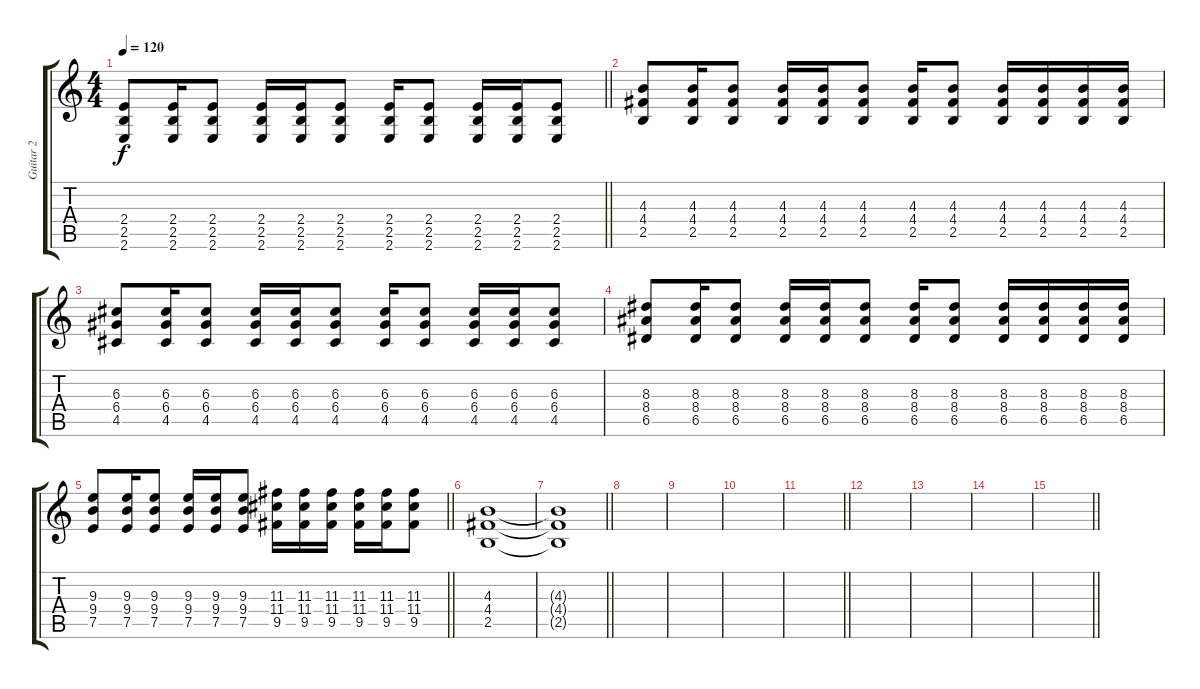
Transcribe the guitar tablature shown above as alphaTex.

\track ("Guitar 2" "Guitar 2") {instrument distortionguitar}
\staff {score tabs}
\tuning (E4 B3 G3 D3 A2 D2) {hide}
\ts (4 4)
\tempo 120
\clef g2
\barLineRight lightlight
\ks c
(2.4 2.5 2.6).8{dy f} (2.4 2.5 2.6).16 (2.4 2.5 2.6).8 (2.4 2.5 2.6).16 (2.4 2.5 2.6).16 (2.4 2.5 2.6).8 (2.4 2.5 2.6).16 (2.4 2.5 2.6).8 (2.4 2.5 2.6).16 (2.4 2.5 2.6).16 (2.4 2.5 2.6).8 |
(4.3 4.4 2.5).8 (4.3 4.4 2.5).16 (4.3 4.4 2.5).8 (4.3 4.4 2.5).16 (4.3 4.4 2.5).16 (4.3 4.4 2.5).8 (4.3 4.4 2.5).16 (4.3 4.4 2.5).8 (4.3 4.4 2.5).16 (4.3 4.4 2.5).16 (4.3 4.4 2.5).16 (4.3 4.4 2.5).16 |
(6.3 6.4 4.5).8 (6.3 6.4 4.5).16 (6.3 6.4 4.5).8 (6.3 6.4 4.5).16 (6.3 6.4 4.5).16 (6.3 6.4 4.5).8 (6.3 6.4 4.5).16 (6.3 6.4 4.5).8 (6.3 6.4 4.5).16 (6.3 6.4 4.5).16 (6.3 6.4 4.5).8 |
(8.3 8.4 6.5).8 (8.3 8.4 6.5).16 (8.3 8.4 6.5).8 (8.3 8.4 6.5).16 (8.3 8.4 6.5).16 (8.3 8.4 6.5).8 (8.3 8.4 6.5).16 (8.3 8.4 6.5).8 (8.3 8.4 6.5).16 (8.3 8.4 6.5).16 (8.3 8.4 6.5).16 (8.3 8.4 6.5).16 |
\barLineRight lightlight
(9.3 9.4 7.5).8 (9.3 9.4 7.5).16 (9.3 9.4 7.5).8 (9.3 9.4 7.5).16 (9.3 9.4 7.5).16 (9.3 9.4 7.5).8 (11.3 11.4 9.5).16 (11.3 11.4 9.5).16 (11.3 11.4 9.5).16 (11.3 11.4 9.5).16 (11.3 11.4 9.5).16 (11.3 11.4 9.5).8 |
(4.3 4.4 2.5).1 |
\barLineRight lightlight
(4.3{t} 4.4{t} 2.5{t}).1 |
\section ("" "")
|
|
|
\barLineRight lightlight
|
|
|
|
\barLineRight lightlight
